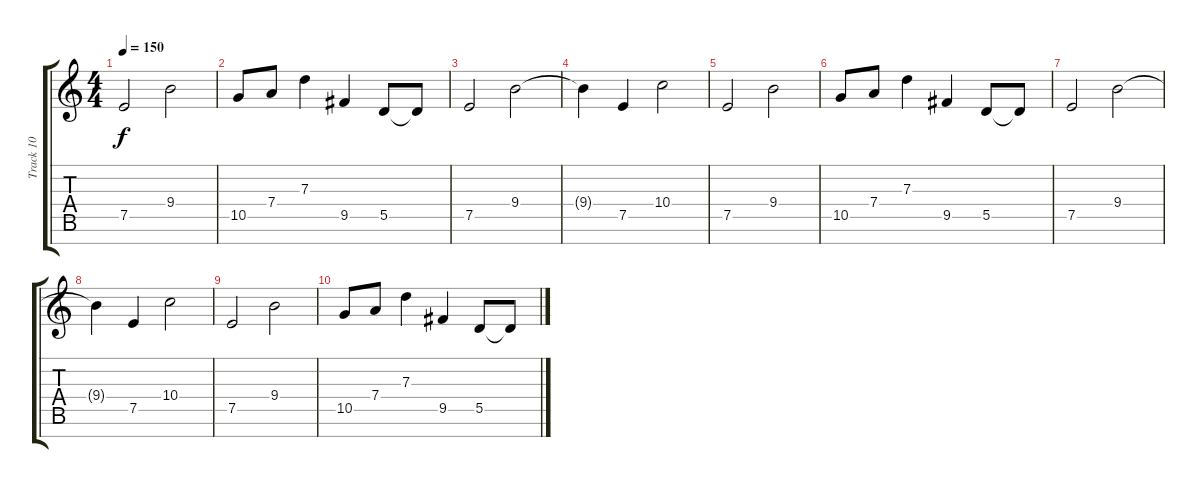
\track ("Track 10" "Track 10") {mute instrument overdrivenguitar}
\staff {score tabs}
\tuning (E4 B3 G3 D3 A2 E2 B1) {hide}
\ts (4 4)
\tempo 150
\clef g2
\ks c
7.5.2{dy f} 9.4.2 |
10.5.8 7.4.8 7.3.4 9.5.4 5.5.8 5.5{t}.8 |
7.5.2 9.4.2 |
9.4{t}.4 7.5.4 10.4.2 |
7.5.2 9.4.2 |
10.5.8 7.4.8 7.3.4 9.5.4 5.5.8 5.5{t}.8 |
7.5.2 9.4.2 |
9.4{t}.4 7.5.4 10.4.2 |
7.5.2 9.4.2 |
10.5.8 7.4.8 7.3.4 9.5.4 5.5.8 5.5{t}.8
